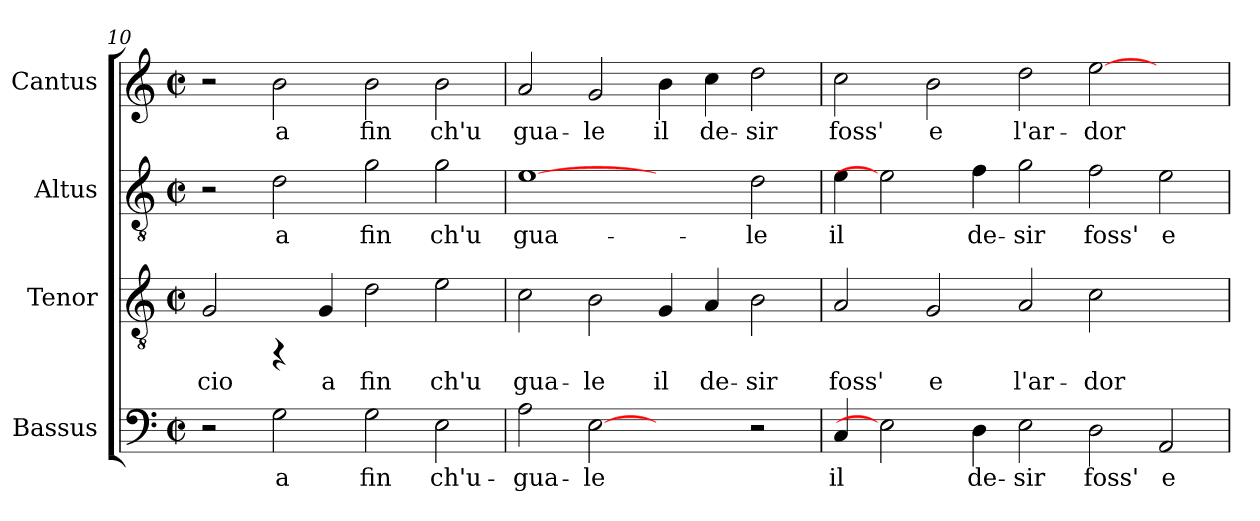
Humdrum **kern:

**kern	**text	**kern	**text	**kern	**text	**kern	**text
*part4	*part4	*part3	*part3	*part2	*part2	*part1	*part1
*staff4	*staff4	*staff3	*staff3	*staff2	*staff2	*staff1	*staff1
*I"Bassus	*	*I"Tenor	*	*I"Altus	*	*I"Cantus	*
*clefF4	*	*clefGv2	*	*clefGv2	*	*clefG2	*
*k[]	*	*k[]	*	*k[]	*	*k[]	*
*C:	*	*C:	*	*C:	*	*C:	*
*M2/2	*	*M2/2	*	*M2/2	*	*M2/2	*
*met(c|)	*	*met(c|)	*	*met(c|)	*	*met(c|)	*
=10	=10	=10	=10	=10	=10	=10	=10
!	!	!	!LO:LY:b:cj	!	!	!	!
2r	.	2G/	cio	2r	.	2r	.
!	!LO:LY:b:cj	!	!	!	!LO:LY:b:cj	!	!LO:LY:b:cj
2G\	a	4rFF	.	2d\	a	2b\	a
!	!	!	!LO:LY:b:cj	!	!	!	!
.	.	4G/	a	.	.	.	.
!	!LO:LY:b:cj	!	!LO:LY:b:cj	!	!LO:LY:b:cj	!	!LO:LY:b:cj
2G\	fin	2d\	fin	2g\	fin	2b\	fin
!	!LO:LY:b:cj	!	!LO:LY:b:cj	!	!LO:LY:b:cj	!	!LO:LY:b:cj
2E\	ch'u-	2e\	ch'u	2g\	ch'u	2b\	ch'u
!!LO:PB:g=z
=11	=11	=11	=11	=11	=11	=11	=11
!	!LO:LY:b:cj	!	!LO:LY:b:cj	!	!LO:LY:b:cj	!	!LO:LY:b:cj
2A\	-gua-	2c\	gua-	[1e	gua-	2a/	gua-
!	!LO:LY:b:cj	!	!LO:LY:b:cj	!	!	!	!LO:LY:b:cj
[2E	-le	2B\	-le	.	.	2g/	-le
!	!	!	!LO:LY:b:cj	!	!	!	!LO:LY:b:cj
2ryy	.	4G/	il	2ryy	.	4b\	il
!	!	!	!LO:LY:b:cj	!	!	!	!LO:LY:b:cj
.	.	4A/	de-	.	.	4cc\	de-
!	!	!	!LO:LY:b:cj	!	!LO:LY:b:cj	!	!LO:LY:b:cj
2r	.	2B\	-sir	2d\	-le	2dd\	-sir
=12	=12	=12	=12	=12	=12	=12	=12
!	!LO:LY:b:cj	!	!LO:LY:b:cj	!	!LO:LY:b:cj	!	!LO:LY:b:cj
4C/	il	2A/	foss'	4e\	il	2cc\	foss'
2E]	.	.	.	2e]	.	.	.
!	!	!	!LO:LY:b:cj	!	!	!	!LO:LY:b:cj
.	.	2G/	e	.	.	2b\	e
!	!LO:LY:b:cj	!	!	!	!LO:LY:b:cj	!	!
4D\	de-	.	.	4f\	de-	.	.
!	!LO:LY:b:cj	!	!LO:LY:b:cj	!	!LO:LY:b:cj	!	!LO:LY:b:cj
2E\	-sir	2A/	l'ar-	2g\	-sir	2dd\	l'ar-
!	!LO:LY:b:cj	!	!LO:LY:b:cj	!	!LO:LY:b:cj	!	!LO:LY:b:cj
2D\	foss'	2c\	-dor	2f\	foss'	[>2ee\	-dor
!	!LO:LY:b:cj	!	!	!	!LO:LY:b:cj	!	!
2AA/	e	2ryy	.	2e\	e	2ryy	.
=	=	=	=	=	=	=	=
*-	*-	*-	*-	*-	*-	*-	*-
